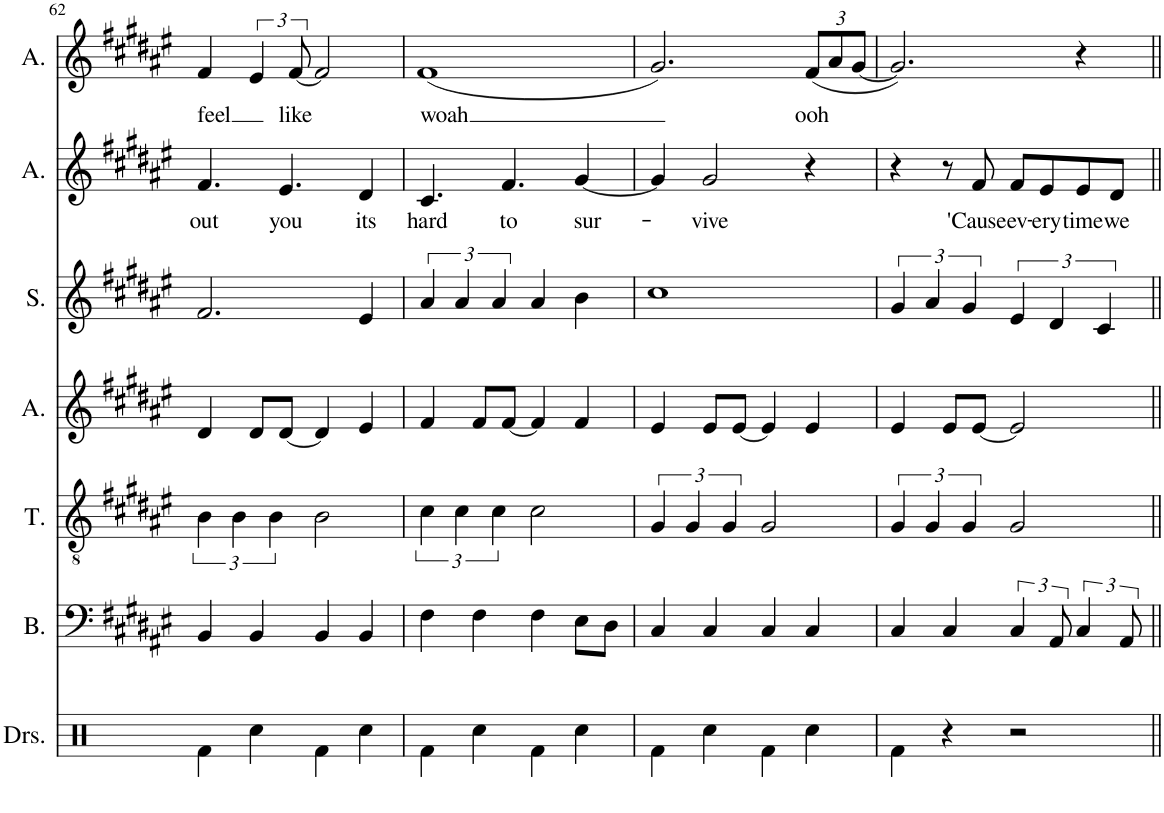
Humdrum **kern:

**kern	**kern	**kern	**kern	**kern	**kern	**text	**kern	**text
*part7	*part6	*part5	*part4	*part3	*part2	*part2	*part1	*part1
*staff7	*staff6	*staff5	*staff4	*staff3	*staff2	*staff2	*staff1	*staff1
*I"Drumset	*I"Bass	*I"Tenor	*I"Alto	*I"Soprano	*I"Alto	*	*I"Alto	*
*I'Drs.	*I'B.	*I'T.	*I'A.	*I'S.	*I'A.	*	*I'A.	*
!!LO:PB:g=z
*clefX	*clefF4	*clefGv2	*clefG2	*clefG2	*clefG2	*	*clefG2	*
*k[]	*k[f#c#g#d#a#e#]	*k[f#c#g#d#a#e#]	*k[f#c#g#d#a#e#]	*k[f#c#g#d#a#e#]	*k[f#c#g#d#a#e#]	*	*k[f#c#g#d#a#e#]	*
*M4/4	*M4/4	*M4/4	*M4/4	*M4/4	*M4/4	*	*M4/4	*
=62	=62	=62	=62	=62	=62	=62	=62	=62
!	!	!	!	!	!	!LO:LY:b	!	!LO:LY:b
4Rf\	4BB/	6B\	4d#/	2.f#/	4.f#/	out	4f#/	feel
.	.	6B\	.	.	.	.	.	.
4Rcc\	4BB/	.	8d#/L	.	.	.	6e#/	.
.	.	6B\	.	.	.	.	.	.
!	!	!	!	!	!	!LO:LY:b	!	!
.	.	.	[8d#/J	.	4.e#/	you	.	.
!	!	!	!	!	!	!	!	!LO:LY:b
.	.	.	.	.	.	.	[12f#/	like
4Rf\	4BB/	2B\	4d#/]	.	.	.	2f#/]	.
!	!	!	!	!	!	!LO:LY:b	!	!
4Rcc\	4BB/	.	4e#/	4e#/	4d#/	its	.	.
=63	=63	=63	=63	=63	=63	=63	=63	=63
!	!	!	!	!	!	!LO:LY:b	!	!LO:LY:b
4Rf\	4F#\	6c#\	4f#/	6a#/	4.c#/	hard	(1f#	woah
.	.	6c#\	.	6a#/	.	.	.	.
4Rcc\	4F#\	.	8f#/L	.	.	.	.	.
.	.	6c#\	.	6a#/	.	.	.	.
!	!	!	!	!	!	!LO:LY:b	!	!
.	.	.	[8f#/J	.	4.f#/	to	.	.
4Rf\	4F#\	2c#\	4f#/]	4a#/	.	.	.	.
!	!	!	!	!	!	!LO:LY:b	!	!
4Rcc\	8E#\L	.	4f#/	4b\	[4g#/	sur-	.	.
.	8D#\J	.	.	.	.	.	.	.
=64	=64	=64	=64	=64	=64	=64	=64	=64
4Rf\	4C#/	6G#/	4e#/	1cc#	4g#/]	.	2.g#/)	.
.	.	6G#/	.	.	.	.	.	.
!	!	!	!	!	!	!LO:LY:b	!	!
4Rcc\	4C#/	.	8e#/L	.	2g#/	-vive	.	.
.	.	6G#/	.	.	.	.	.	.
.	.	.	[8e#/J	.	.	.	.	.
4Rf\	4C#/	2G#/	4e#/]	.	.	.	.	.
*	*	*	*	*	*	*	*Xbrackettup	*
!	!	!	!	!	!	!	!	!LO:LY:b
4Rcc\	4C#/	.	4e#/	.	4r	.	(12f#/L	ooh
.	.	.	.	.	.	.	12a#/	.
.	.	.	.	.	.	.	[12g#/J	.
=65	=65	=65	=65	=65	=65	=65	=65	=65
4Rf\	4C#/	6G#/	4e#/	6g#/	4r	.	2.g#/])	.
.	.	6G#/	.	6a#/	.	.	.	.
4r	4C#/	.	8e#/L	.	8r	.	.	.
.	.	6G#/	.	6g#/	.	.	.	.
!	!	!	!	!	!	!LO:LY:b	!	!
.	.	.	[8e#/J	.	8f#/	'Cause	.	.
!	!	!	!	!	!	!LO:LY:b	!	!
2r	6C#/	2G#/	2e#/]	6e#/	8f#/L	ev-	.	.
!	!	!	!	!	!	!LO:LY:b	!	!
.	.	.	.	.	8e#/	-ery	.	.
.	12AA#/	.	.	6d#/	.	.	.	.
!	!	!	!	!	!	!LO:LY:b	!	!
.	6C#/	.	.	.	8e#/	time	4r	.
.	.	.	.	6c#/	.	.	.	.
!	!	!	!	!	!	!LO:LY:b	!	!
.	.	.	.	.	8d#/J	we	.	.
.	12AA#/	.	.	.	.	.	.	.
=||	=||	=||	=||	=||	=||	=||	=||	=||
*-	*-	*-	*-	*-	*-	*-	*-	*-
